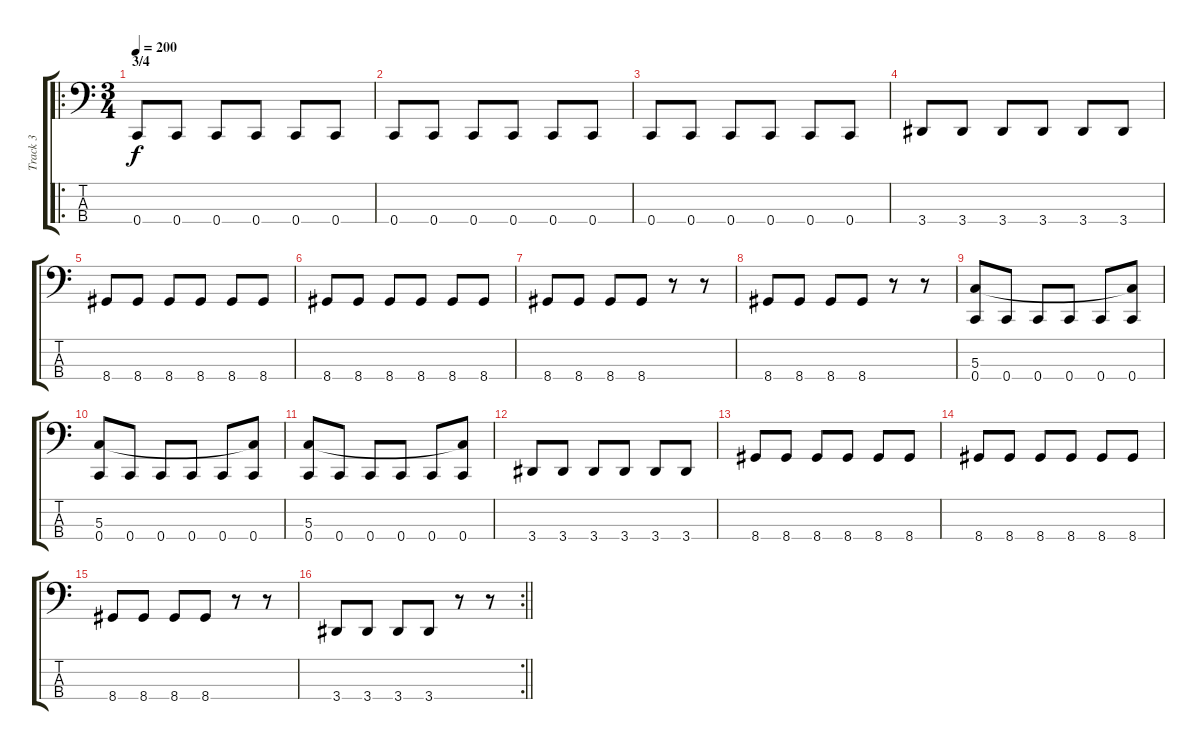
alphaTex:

\track ("Track 3" "Track 3") {instrument electricbasspick}
\staff {score tabs}
\tuning (F2 C2 G1 C1) {hide}
\ro
\ts (3 4)
\section ("" "3/4")
\tempo 200
\clef f4
\ks c
0.4.8{dy f} 0.4.8 0.4.8 0.4.8 0.4.8 0.4.8 |
0.4.8 0.4.8 0.4.8 0.4.8 0.4.8 0.4.8 |
0.4.8 0.4.8 0.4.8 0.4.8 0.4.8 0.4.8 |
3.4.8 3.4.8 3.4.8 3.4.8 3.4.8 3.4.8 |
8.4.8 8.4.8 8.4.8 8.4.8 8.4.8 8.4.8 |
8.4.8 8.4.8 8.4.8 8.4.8 8.4.8 8.4.8 |
8.4.8 8.4.8 8.4.8 8.4.8 r.8 r.8 |
8.4.8 8.4.8 8.4.8 8.4.8 r.8 r.8 |
(5.3 0.4).8 0.4.8 0.4.8 0.4.8 0.4.8 (5.3{t} 0.4).8 |
(5.3 0.4).8 0.4.8 0.4.8 0.4.8 0.4.8 (5.3{t} 0.4).8 |
(5.3 0.4).8 0.4.8 0.4.8 0.4.8 0.4.8 (5.3{t} 0.4).8 |
3.4.8 3.4.8 3.4.8 3.4.8 3.4.8 3.4.8 |
8.4.8 8.4.8 8.4.8 8.4.8 8.4.8 8.4.8 |
8.4.8 8.4.8 8.4.8 8.4.8 8.4.8 8.4.8 |
8.4.8 8.4.8 8.4.8 8.4.8 r.8 r.8 |
\rc 2
\barLineRight lightlight
3.4.8 3.4.8 3.4.8 3.4.8 r.8 r.8
